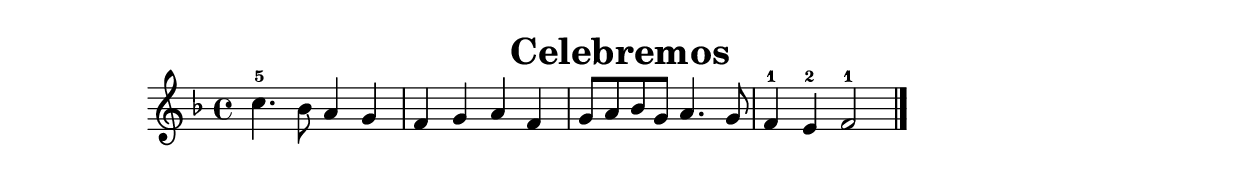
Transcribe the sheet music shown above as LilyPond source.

\version "2.24.3"

\header {
  title = "Celebremos"
  composer = ""
  opus = ""

}

global = {
  \time 4/4
  \tempo ""
  \key f \major
}

upper = \relative c'' {
  \global
  \clef treble
  % music goes here
  c4.-5 bes8 a4 g | f g a f | g8 a bes g a4. g8 | f4-1 e-2 f2-1

  \fine
}



\score {
  \new Staff = "upper" { \upper }

  \layout { }
}

\score {
  \unfoldRepeats {
    \new Staff = "upper" \with { midiInstrument = "acoustic grand" } { \upper }
  }
  \midi { \tempo 4 = 150 }
}